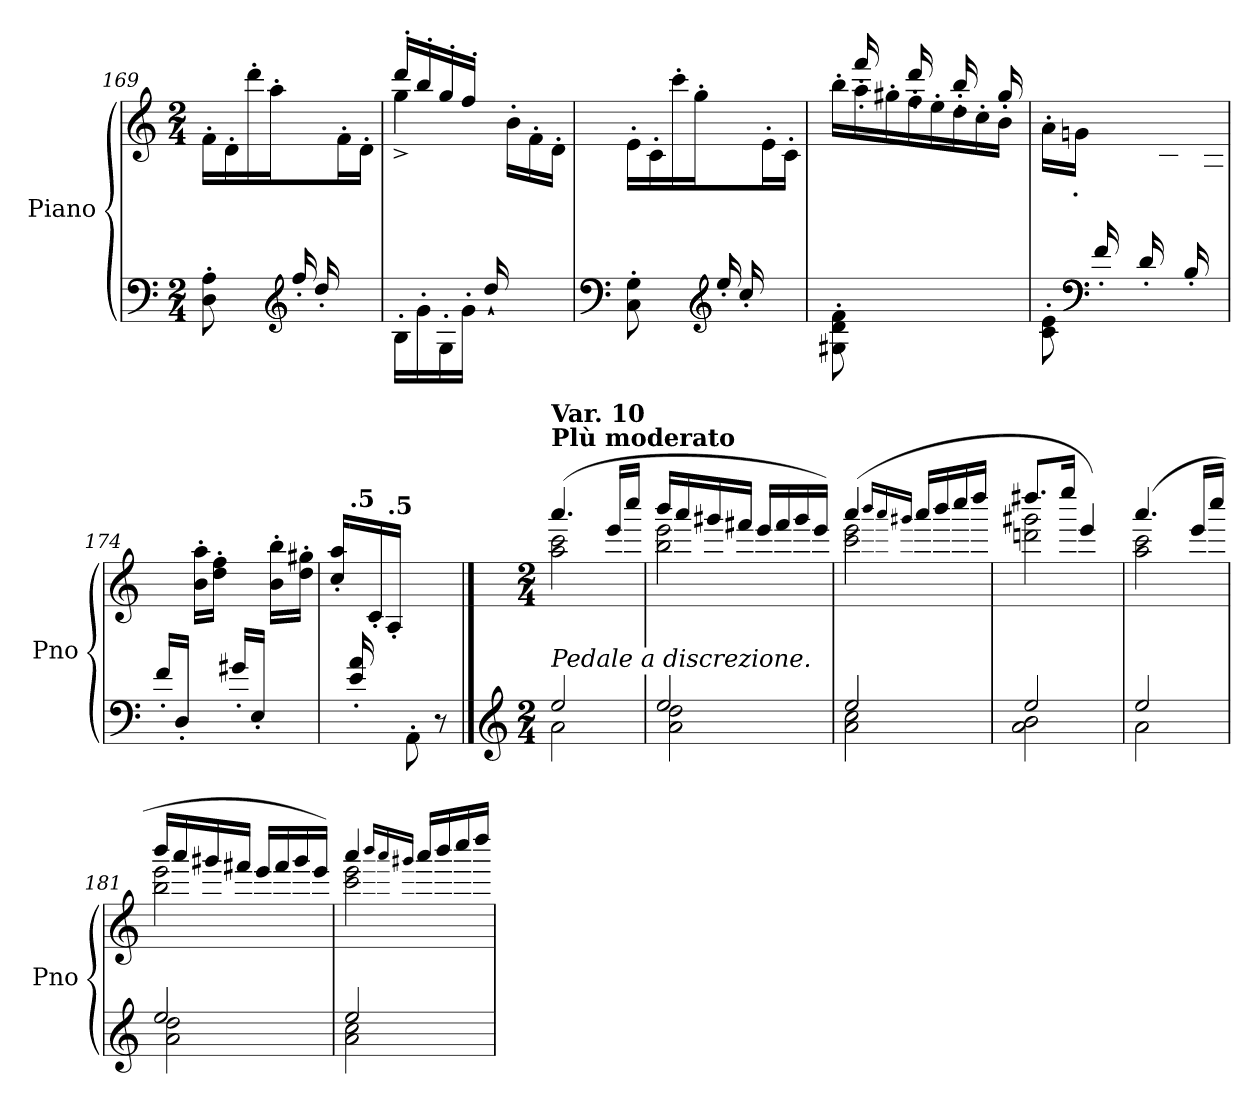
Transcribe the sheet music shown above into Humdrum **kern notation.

**kern	**kern
*part1	*part1
*staff2	*staff1
*I"Piano	*
*I'Pno	*
*clefF4	*clefG2
*k[]	*k[]
*M2/4	*M2/4
=169	=169
*^	*
4ryy	8D\' 8A\'	16f'\LL
.	.	16d'\
.	8ryy	16ddd'\
.	.	16aa'\
*clefG2	*	*
16ff'/	4ryy	8ryy
16dd'/	.	.
8ryy	.	16f'\
.	.	16d'\JJ
=170	=170	=170
*	*	*^
4ryy	16B'\LL	16ddd:'/LL	4gg^\
.	16g'\	16bb'/	.
.	16G'\	16gg'/	.
.	16g'\JJ	16ff'/JJ	.
16dd`/	4ryy	16ryy	4ryy
8.ryy	.	16b'\LL	.
.	.	16f'\	.
.	.	16d'\JJ	.
*	*	*v	*v
=171	=171	=171
*clefF4	*	*
4ryy	8C\' 8G\'	16e'\LL
.	.	16c'\
.	8ryy	16ccc'\
.	.	16gg'\
*clefG2	*	*
16ee'/	4ryy	8ryy
16cc'/	.	.
8ryy	.	16e'\
.	.	16c'\JJ
*v	*v	*
!!LO:LB:g=z
=172	=172
*	*^
8G#X\' 8d\' 8f\'	16bb'\LL	16ryy
.	16aa'\	16fff'/
8ryy	16gg#X'\	16ryy
.	16ff'\	16ddd'/
4ryy	16ee'\	16ryy
.	16dd'\	16bb'/
.	16cc'\	16ryy
.	16b'\JJ	16gg#'/
=173	=173	=173
*^	*	*
8ryy	8c\' 8e\'	16ryy	16a'\LL
.	.	16ee'/	16gn'\JJ
*clefF4	*	*	*
16f'/LL	8ryy	16ryy	8ryy
16ryy	.	16e\' 16cc\'	.
16d'/	4ryy	16ryy	4ryy
16ryy	.	16c\' 16a\'	.
16B'/	.	16ryy	.
16ryy	.	16A\' 16e\'JJ	.
*v	*v	*	*
*	*v	*v
=174	=174
16f'/LL	8ryy
16D'/JJ	.
8ryy	16b\' 16aa\'LL
.	16dd\' 16ff\'JJ
16g#X'/LL	8ryy
16E'/JJ	.
8ryy	16b\' 16bb\'LL
.	16dd\' 16gg#X\'JJ
=175	=175
*	*MM120
*^	*
16ryy	4ryy	16cc/' 16aa/'LL
*	*	*MM107
!	!	!LO:TX:a:B:t=.5
16e/' 16a/'	.	16ryy
*	*	*MM95
4.ryy	.	16c'/
*	*	*MM82
!	!	!LO:TX:a:B:t=.5
.	.	16A'/JJ
*	*	*MM70
.	8AA'\	4ryy
.	8r	.
!!LO:LB:g=z
==176	==176	==176
*clefG2	*	*
*M2/4	*	*M2/4
*	*	*^
!	!	!LO:TX:a:B:t=Plù moderato	!
!	!	!LO:TX:a:B:t=Var. 10	!
!LO:TX:a:i:t=Pedale a discrezione.	!	!	!
2ee/	2a\	(>4.aaa/	2aa\ 2ccc\
.	.	16eee/LL	.
.	.	16cccc/JJ	.
=177	=177	=177	=177
2ee/	2a\ 2dd\	16bbb/LL	2bb\ 2eee\
.	.	16aaa/	.
.	.	16ggg#X/	.
.	.	16fff#X/JJ	.
.	.	16eee/LL	.
.	.	16fff#/	.
.	.	16ggg#/	.
.	.	16eee/JJ)	.
=178	=178	=178	=178
2ee/	2a\ 2cc\	(4aaa/	2ccc\ 2eee\
.	.	16qbbb/LL	.
.	.	16qaaa/	.
.	.	16qggg#X/JJ	.
.	.	16aaa/LL	.
.	.	16bbb/	.
.	.	16cccc/	.
.	.	16dddd/JJ	.
=179	=179	=179	=179
2ee/	2a\ 2b\	8.dddd#X/L	2dddn\ 2ggg#X\
.	.	16eeee/Jk	.
.	.	4eee/)	.
=180	=180	=180	=180
2ee/	2a\	(4.aaa/	2aa\ 2ccc\
.	.	16eee/LL	.
.	.	16cccc/JJ	.
=181	=181	=181	=181
2ee/	2a\ 2dd\	16bbb/LL	2bb\ 2eee\
.	.	16aaa/	.
.	.	16ggg#X/	.
.	.	16fff#X/JJ	.
.	.	16eee/LL	.
.	.	16fff#/	.
.	.	16ggg#/	.
.	.	16eee/JJ)	.
!!LO:PB:g=z	!!
=182	=182	=182	=182
2ee/	2a\ 2cc\	4aaa/	2ccc\ 2eee\
.	.	16qbbb/LL	.
.	.	16qaaa/	.
.	.	16qggg#X/JJ	.
.	.	16aaa/LL	.
.	.	16bbb/	.
.	.	16cccc/	.
.	.	16dddd/JJ	.
*v	*v	*	*
*	*v	*v
=	=
*-	*-
